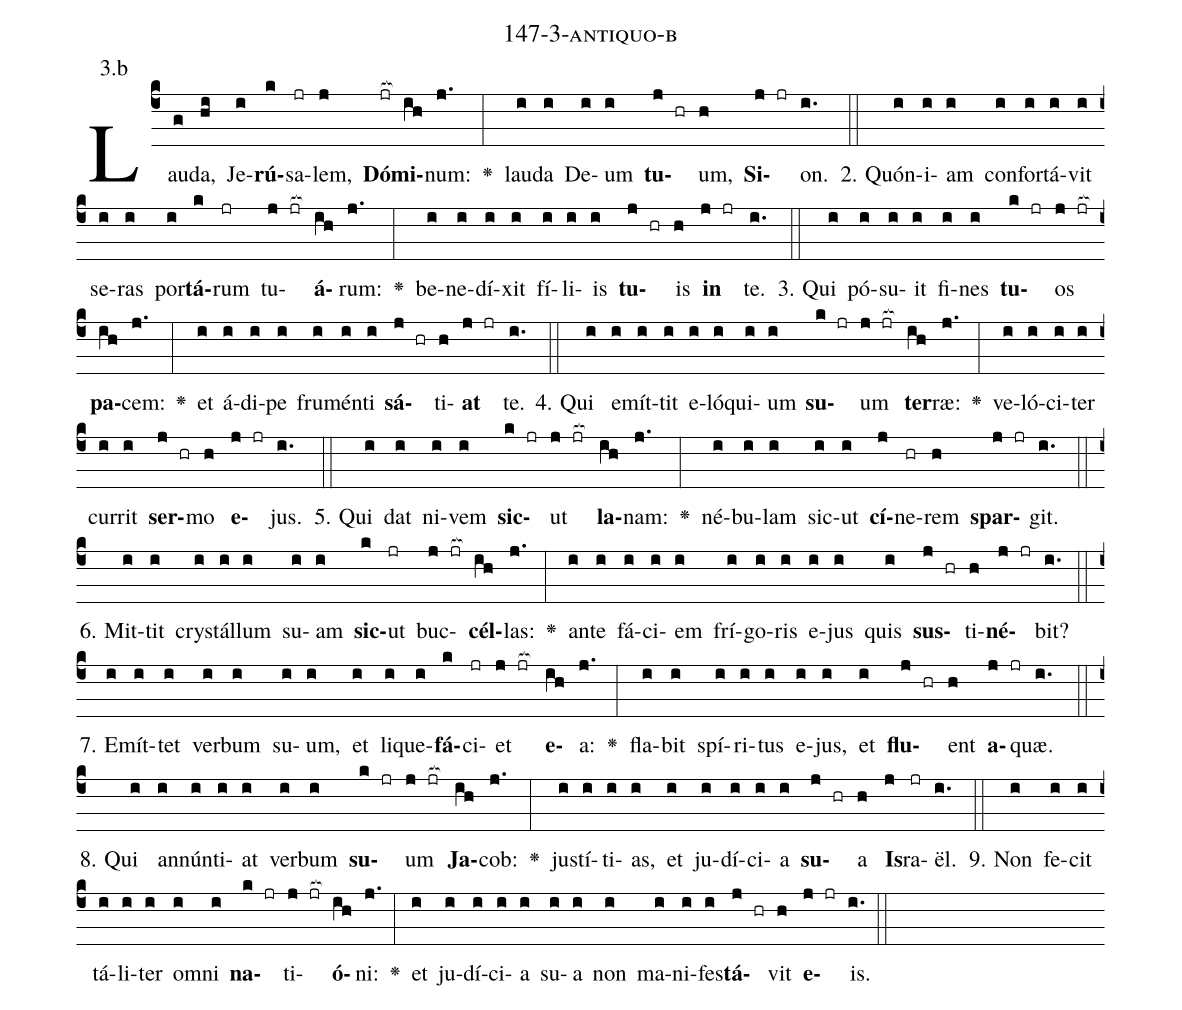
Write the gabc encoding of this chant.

name: 147-3-antiquo-b;
annotation: 3.b;
%%
(c4)Lau(g)da,(hi) Je(i)<b>rú</b>(k)sa(jr)lem,(j) <b>Dó</b>(jr[ocb:1{])<b>mi</b>(ih[ocb:0}])num:(j.) <v>\greheightstar</v>(:) lau(i)da(i) De(i)um(i) <b>tu</b>(j hr)um,(h) <b>Si</b>(j jr)on.(i.) (::)
2. Quón(i)i(i)am(i) con(i)for(i)tá(i)vit(i) se(i)ras(i) por(i)<b>tá</b>(k)rum(jr) tu(j jr[ocb:1{])<b>á</b>(ih[ocb:0}])rum:(j.) <v>\greheightstar</v>(:) be(i)ne(i)dí(i)xit(i) fí(i)li(i)is(i) <b>tu</b>(j hr)is(h) <b>in</b>(j jr) te.(i.) (::)
3. Qui(i) pó(i)su(i)it(i) fi(i)nes(i) <b>tu</b>(k jr)os(j jr[ocb:1{]) <b>pa</b>(ih[ocb:0}])cem:(j.) <v>\greheightstar</v>(:) et(i) á(i)di(i)pe(i) fru(i)mén(i)ti(i) <b>sá</b>(j hr)ti(h)<b>at</b>(j jr) te.(i.) (::)
4. Qui(i) e(i)mít(i)tit(i) e(i)ló(i)qui(i)um(i) <b>su</b>(k jr)um(j jr[ocb:1{]) <b>ter</b>(ih[ocb:0}])ræ:(j.) <v>\greheightstar</v>(:) ve(i)ló(i)ci(i)ter(i) cur(i)rit(i) <b>ser</b>(j hr)mo(h) <b>e</b>(j jr)jus.(i.) (::)
5. Qui(i) dat(i) ni(i)vem(i) <b>sic</b>(k jr)ut(j jr[ocb:1{]) <b>la</b>(ih[ocb:0}])nam:(j.) <v>\greheightstar</v>(:) né(i)bu(i)lam(i) sic(i)ut(i) <b>cí</b>(j)ne(hr)rem(h) <b>spar</b>(j jr)git.(i.) (::)
6. Mit(i)tit(i) crys(i)tál(i)lum(i) su(i)am(i) <b>sic</b>(k)ut(jr) buc(j jr[ocb:1{])<b>cél</b>(ih[ocb:0}])las:(j.) <v>\greheightstar</v>(:) an(i)te(i) fá(i)ci(i)em(i) frí(i)go(i)ris(i) e(i)jus(i) quis(i) <b>sus</b>(j hr)ti(h)<b>né</b>(j jr)bit?(i.) (::)
7. E(i)mít(i)tet(i) ver(i)bum(i) su(i)um,(i) et(i) li(i)que(i)<b>fá</b>(k)ci(jr)et(j jr[ocb:1{]) <b>e</b>(ih[ocb:0}])a:(j.) <v>\greheightstar</v>(:) fla(i)bit(i) spí(i)ri(i)tus(i) e(i)jus,(i) et(i) <b>flu</b>(j hr)ent(h) <b>a</b>(j jr)quæ.(i.) (::)
8. Qui(i) an(i)nún(i)ti(i)at(i) ver(i)bum(i) <b>su</b>(k jr)um(j jr[ocb:1{]) <b>Ja</b>(ih[ocb:0}])cob:(j.) <v>\greheightstar</v>(:) jus(i)tí(i)ti(i)as,(i) et(i) ju(i)dí(i)ci(i)a(i) <b>su</b>(j hr)a(h) <b>Is</b>(j)ra(jr)ël.(i.) (::)
9. Non(i) fe(i)cit(i) tá(i)li(i)ter(i) om(i)ni(i) <b>na</b>(k jr)ti(j jr[ocb:1{])<b>ó</b>(ih[ocb:0}])ni:(j.) <v>\greheightstar</v>(:) et(i) ju(i)dí(i)ci(i)a(i) su(i)a(i) non(i) ma(i)ni(i)fes(i)<b>tá</b>(j hr)vit(h) <b>e</b>(j jr)is.(i.) (::)
